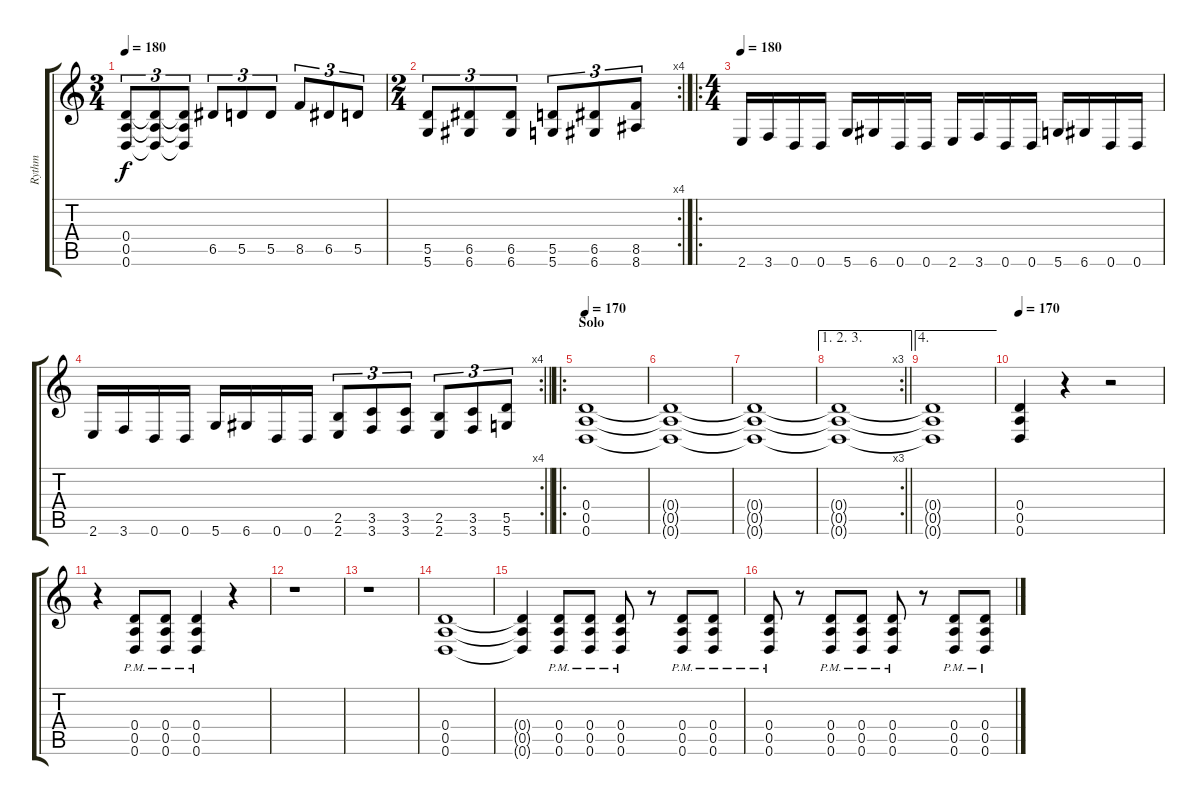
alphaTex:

\track ("Rythm" "Rythm") {instrument distortionguitar}
\staff {score tabs}
\tuning (E4 B3 G3 D3 A2 D2) {hide}
\ts (3 4)
\tempo 180
\clef g2
\ks c
(0.4 0.5 0.6).8{tu (3 2) dy f} (0.4{t} 0.5{t} 0.6{t}).8{tu (3 2)} (0.4{t} 0.5{t} 0.6{t}).8{tu (3 2)} 6.5.8{tu (3 2)} 5.5.8{tu (3 2)} 5.5.8{tu (3 2)} 8.5.8{tu (3 2)} 6.5.8{tu (3 2)} 5.5.8{tu (3 2)} |
\rc 4
\ts (2 4)
(5.5 5.6).8{tu (3 2)} (6.5 6.6).8{tu (3 2)} (6.5 6.6).8{tu (3 2)} (5.5 5.6).8{tu (3 2)} (6.5 6.6).8{tu (3 2)} (8.5 8.6).8{tu (3 2)} |
\ro
\ts (4 4)
\tempo 180
2.6.16 3.6.16 0.6.16 0.6.16 5.6.16 6.6.16 0.6.16 0.6.16 2.6.16 3.6.16 0.6.16 0.6.16 5.6.16 6.6.16 0.6.16 0.6.16 |
\rc 4
\barLineRight lightlight
2.6.16 3.6.16 0.6.16 0.6.16 5.6.16 6.6.16 0.6.16 0.6.16 (2.5 2.6).8{tu (3 2)} (3.5 3.6).8{tu (3 2)} (3.5 3.6).8{tu (3 2)} (2.5 2.6).8{tu (3 2)} (3.5 3.6).8{tu (3 2)} (5.5 5.6).8{tu (3 2)} |
\ro
\section ("" "Solo")
\tempo 170
(0.4 0.5 0.6).1 |
(0.4{t} 0.5{t} 0.6{t}).1 |
(0.4{t} 0.5{t} 0.6{t}).1 |
\ae (1 2 3)
\rc 3
\barLineRight lightlight
(0.4{t} 0.5{t} 0.6{t}).1 |
\ae 4
\section ("" "")
(0.4{t} 0.5{t} 0.6{t}).1 |
\tempo 170
(0.4 0.5 0.6).4 r.4 r.2 |
r.4 (0.4{pm} 0.5{pm} 0.6{pm}).8 (0.4{pm} 0.5{pm} 0.6{pm}).8 (0.4{pm} 0.5{pm} 0.6{pm}).4 r.4 |
r.1 |
r.1 |
(0.4 0.5 0.6).1 |
(0.4{t} 0.5{t} 0.6{t}).4 (0.4{pm} 0.5{pm} 0.6{pm}).8 (0.4{pm} 0.5{pm} 0.6{pm}).8 (0.4{pm} 0.5{pm} 0.6{pm}).8 r.8 (0.4{pm} 0.5{pm} 0.6{pm}).8 (0.4{pm} 0.5{pm} 0.6{pm}).8 |
(0.4{pm} 0.5{pm} 0.6{pm}).8 r.8 (0.4{pm} 0.5{pm} 0.6{pm}).8 (0.4{pm} 0.5{pm} 0.6{pm}).8 (0.4{pm} 0.5{pm} 0.6{pm}).8 r.8 (0.4{pm} 0.5{pm} 0.6{pm}).8 (0.4{pm} 0.5{pm} 0.6{pm}).8
